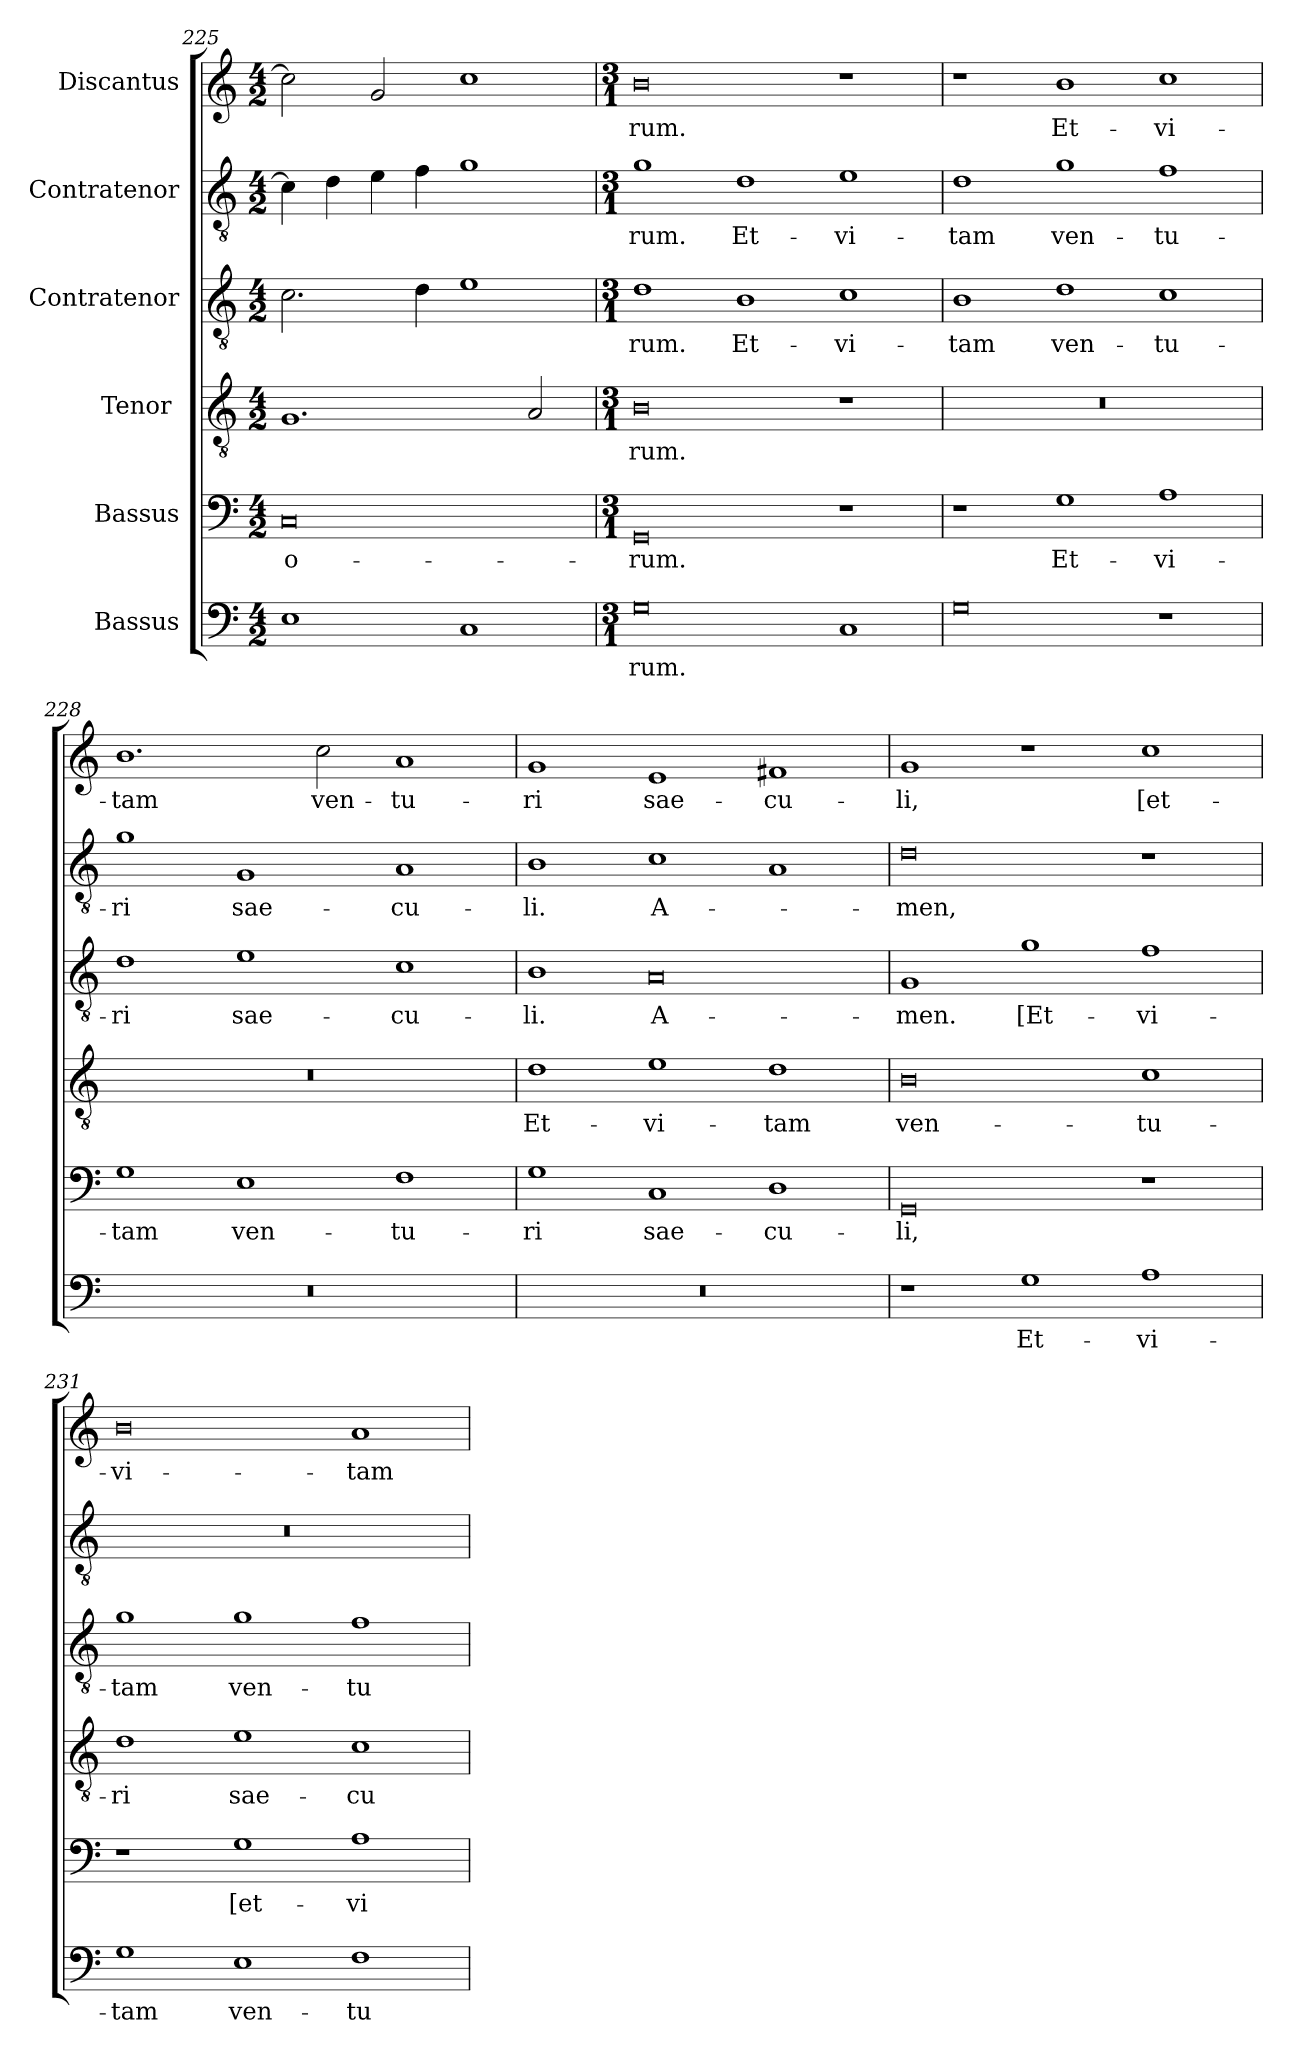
**kern	**text	**kern	**text	**kern	**text	**kern	**text	**kern	**text	**kern	**text
*part6	*part6	*part5	*part5	*part4	*part4	*part3	*part3	*part2	*part2	*part1	*part1
*staff6	*staff6	*staff5	*staff5	*staff4	*staff4	*staff3	*staff3	*staff2	*staff2	*staff1	*staff1
*I"Bassus	*	*I"Bassus	*	*I"Tenor 	*	*I"Contratenor	*	*I"Contratenor	*	*I"Discantus	*
*clefF4	*	*clefF4	*	*clefGv2	*	*clefGv2	*	*clefGv2	*	*clefG2	*
*k[]	*	*k[]	*	*k[]	*	*k[]	*	*k[]	*	*k[]	*
*M4/2	*	*M4/2	*	*M4/2	*	*M4/2	*	*M4/2	*	*M4/2	*
=225	=225	=225	=225	=225	=225	=225	=225	=225	=225	=225	=225
1E\	.	0C/	-o-	1.G/	.	2.c\	.	4c\]	.	2cc\]	.
.	.	.	.	.	.	.	.	4d\	.	.	.
.	.	.	.	.	.	.	.	4e\	.	2g/	.
.	.	.	.	.	.	4d\	.	4f\	.	.	.
1C/	.	.	.	.	.	1e\	.	1g\	.	1cc\	.
.	.	.	.	2A/	.	.	.	.	.	.	.
=226	=226	=226	=226	=226	=226	=226	=226	=226	=226	=226	=226
*M3/1	*	*M3/1	*	*M3/1	*	*M3/1	*	*M3/1	*	*M3/1	*
0G\	-rum.	0GG/	-rum.	0B\	-rum.	1d\	-rum.	1g\	-rum.	0b\	-rum.
.	.	.	.	.	.	1B\	Et-	1d\	Et-	.	.
1C/	.	1r	.	1r	.	1c\	vi-	1e\	vi-	1r	.
=227	=227	=227	=227	=227	=227	=227	=227	=227	=227	=227	=227
!	!	!	!	!LO:N:vis=0	!	!	!	!	!	!	!
0G\	.	1r	.	0.r	.	1B\	-tam	1d\	-tam	1r	.
.	.	1G\	Et-	.	.	1d\	ven-	1g\	ven-	1b\	Et-
1r	.	1A\	vi-	.	.	1c\	-tu-	1f\	-tu-	1cc\	vi-
=228	=228	=228	=228	=228	=228	=228	=228	=228	=228	=228	=228
!LO:N:vis=0	!	!	!	!LO:N:vis=0	!	!	!	!	!	!	!
0.r	.	1G\	-tam	0.r	.	1d\	-ri	1g\	-ri	1.b\	-tam
.	.	1E\	ven-	.	.	1e\	sae-	1G/	sae-	.	.
.	.	.	.	.	.	.	.	.	.	2cc\	ven-
.	.	1F\	-tu-	.	.	1c\	-cu-	1A/	-cu-	1a/	-tu-
=229	=229	=229	=229	=229	=229	=229	=229	=229	=229	=229	=229
!LO:N:vis=0	!	!	!	!	!	!	!	!	!	!	!
0.r	.	1G\	-ri	1d\	Et-	1B\	-li.	1B\	-li.	1g/	-ri
.	.	1C/	sae-	1e\	vi-	0A/	A-	1c\	A-	1e/	sae-
.	.	1D\	-cu-	1d\	-tam	.	.	1A/	.	1f#X/	-cu-
=230	=230	=230	=230	=230	=230	=230	=230	=230	=230	=230	=230
1r	.	0GG/	-li,	0B\	ven-	1G/	-men.	0d\	-men,	1g/	-li,
1G\	Et-	.	.	.	.	1g\	[Et-	.	.	1r	.
1A\	vi-	1r	.	1c\	-tu-	1f\	vi-	1r	.	1cc\	[et-
=231	=231	=231	=231	=231	=231	=231	=231	=231	=231	=231	=231
!	!	!	!	!	!	!	!	!LO:N:vis=0	!	!	!
1G\	-tam	1r	.	1d\	-ri	1g\	-tam	0.r	.	0b\	vi-
1E\	ven-	1G\	[et-	1e\	sae-	1g\	ven-	.	.	.	.
1F\	-tu-	1A\	vi-	1c\	-cu-	1f\	-tu-	.	.	1a/	-tam
=	=	=	=	=	=	=	=	=	=	=	=
*-	*-	*-	*-	*-	*-	*-	*-	*-	*-	*-	*-
